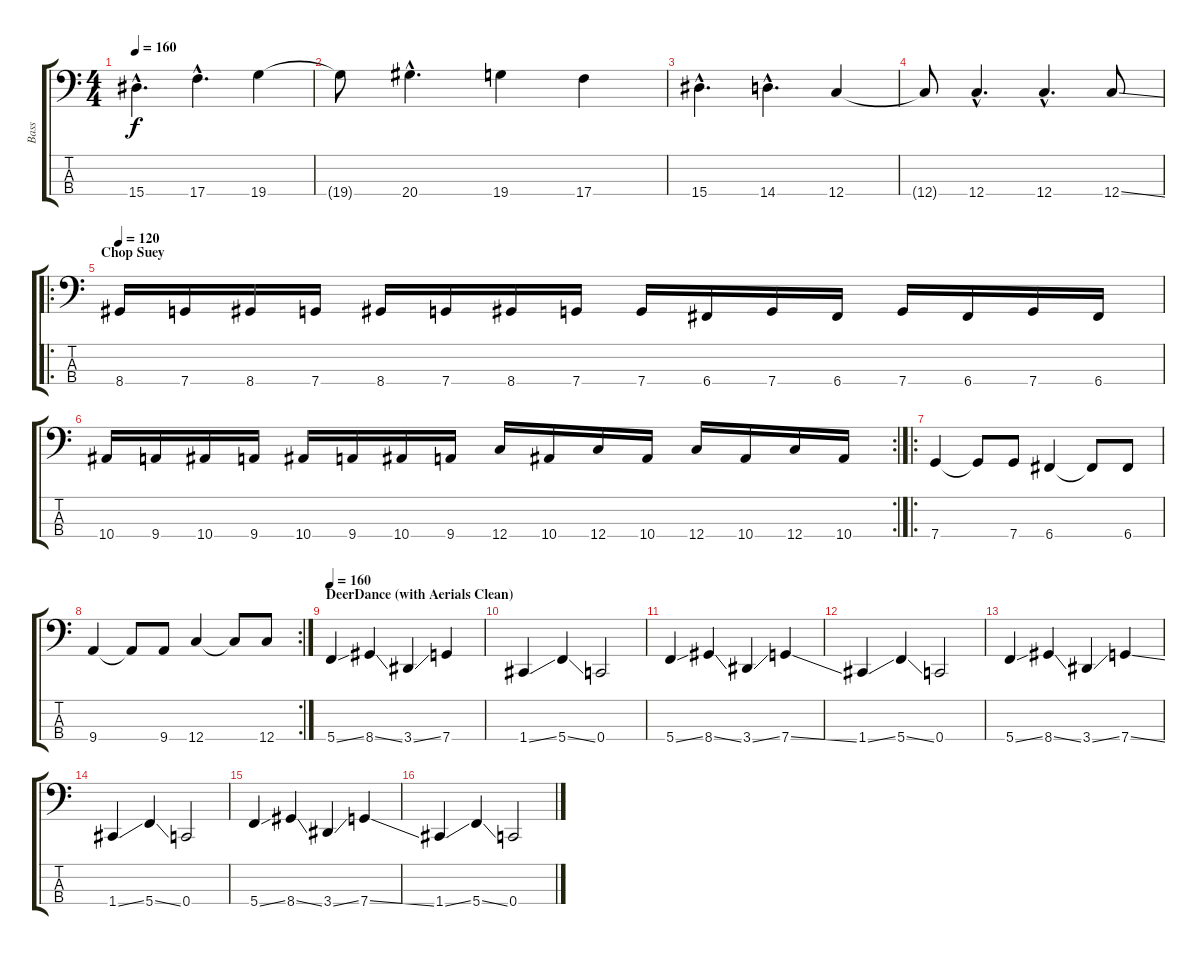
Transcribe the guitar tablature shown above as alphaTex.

\track ("Bass" "Bass") {instrument slapbass2}
\staff {score tabs}
\tuning (F2 C2 G1 C1) {hide}
\ts (4 4)
\tempo 160
\clef f4
\ks c
15.4{hac}.4{d dy f} 17.4{hac}.4{d} 19.4.4 |
19.4{t}.8 20.4{hac}.4{d} 19.4.4 17.4.4 |
15.4{hac}.4{d} 14.4{hac}.4{d} 12.4.4 |
12.4{t}.8 12.4{hac}.4{d} 12.4{hac}.4{d} 12.4{ss}.8 |
\ro
\section ("" "Chop Suey")
\tempo 120
8.4.16{instrument acousticbass} 7.4.16 8.4.16 7.4.16 8.4.16 7.4.16 8.4.16 7.4.16 7.4.16 6.4.16 7.4.16 6.4.16 7.4.16 6.4.16 7.4.16 6.4.16 |
\rc 2
10.4.16 9.4.16 10.4.16 9.4.16 10.4.16 9.4.16 10.4.16 9.4.16 12.4.16 10.4.16 12.4.16 10.4.16 12.4.16 10.4.16 12.4.16 10.4.16 |
\ro
7.4.4 7.4{t}.8 7.4.8 6.4.4 6.4{t}.8 6.4.8 |
\rc 2
9.4.4 9.4{t}.8 9.4.8 12.4.4 12.4{t}.8 12.4.8 |
\section ("" "DeerDance (with Aerials Clean)")
\tempo 160
5.4{ss}.4{instrument electricbassfinger} 8.4{ss}.4 3.4{ss}.4 7.4.4 |
1.4{ss}.4 5.4{ss}.4 0.4.2 |
5.4{ss}.4 8.4{ss}.4 3.4{ss}.4 7.4{ss}.4 |
1.4{ss}.4 5.4{ss}.4 0.4.2 |
5.4{ss}.4 8.4{ss}.4 3.4{ss}.4 7.4{ss}.4 |
1.4{ss}.4 5.4{ss}.4 0.4.2 |
5.4{ss}.4 8.4{ss}.4 3.4{ss}.4 7.4{ss}.4 |
1.4{ss}.4 5.4{ss}.4 0.4.2
